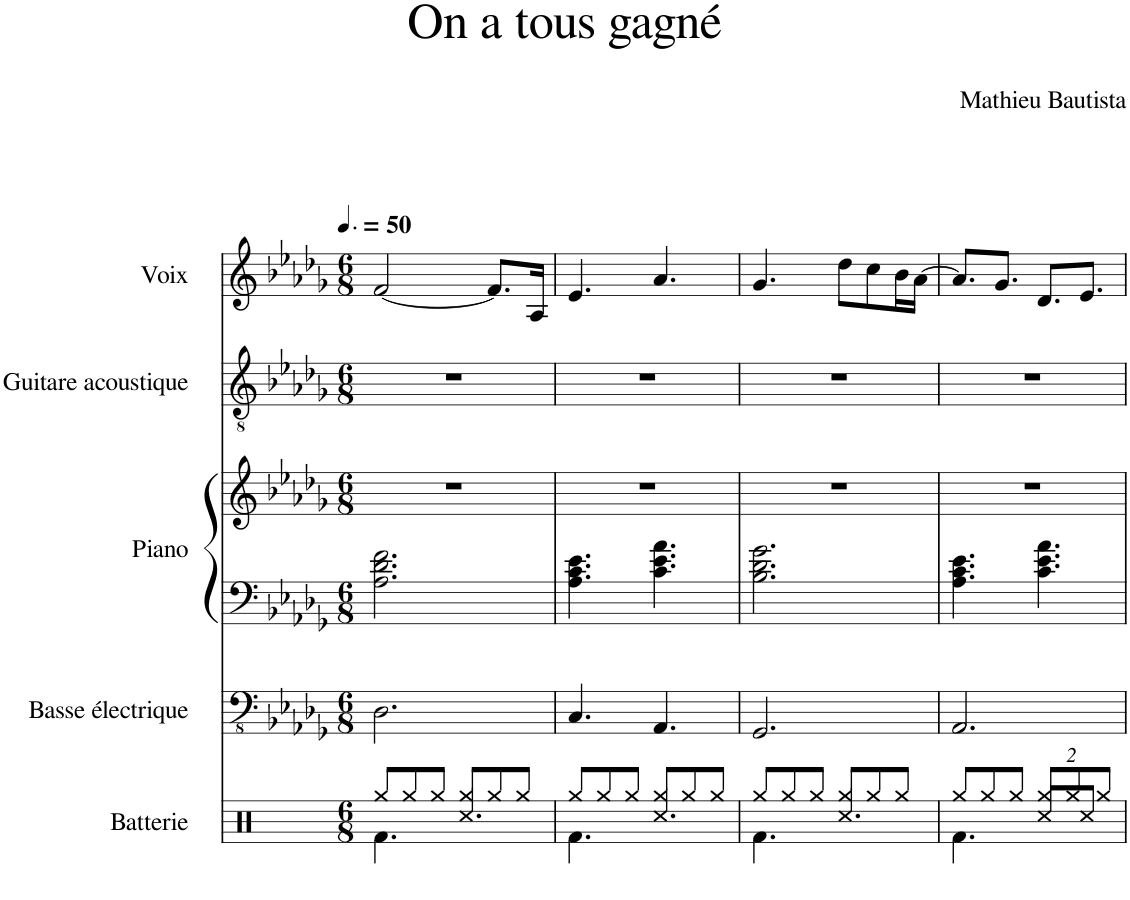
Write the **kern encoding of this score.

**kern	**kern	**kern	**kern	**kern	**kern
*part5	*part4	*part3	*part3	*part2	*part1
*staff6	*staff5	*staff4	*staff3	*staff2	*staff1
*I"Batterie	*I"Basse électrique	*I"Piano	*	*I"Guitare acoustique	*I"Voix
*I'Batt.	*I'B. él.	*I'Pia.	*	*I'Guit.	*I'Vx.
*clefX	*clefFv4	*clefF4	*clefG2	*clefGv2	*clefG2
*k[]	*k[b-e-a-d-g-]	*k[b-e-a-d-g-]	*k[b-e-a-d-g-]	*k[b-e-a-d-g-]	*k[b-e-a-d-g-]
*M6/8	*M6/8	*M6/8	*M6/8	*M6/8	*M6/8
*MM75	*MM75	*MM75	*MM75	*MM75	*MM75
=1	=1	=1	=1	=1	=1
*^	*	*	*	*	*
8Rgg/L	4.Rf\	2.DD-\	2.A-\ 2.d-\ 2.f\	2.r	2.r	[2f/
8Rgg/	.	.	.	.	.	.
8Rgg/J	.	.	.	.	.	.
8Rgg/L	4.Rcc/	.	.	.	.	.
8Rgg/	.	.	.	.	.	8.f/L]
8Rgg/J	.	.	.	.	.	.
.	.	.	.	.	.	16A-/Jk
=2	=2	=2	=2	=2	=2	=2
8Rgg/L	4.Rf\	4.CC/	4.A-\ 4.c\ 4.e-\	2.r	2.r	4.e-/
8Rgg/	.	.	.	.	.	.
8Rgg/J	.	.	.	.	.	.
8Rgg/L	4.Rcc/	4.AAA-/	4.c\ 4.e-\ 4.a-\	.	.	4.a-/
8Rgg/	.	.	.	.	.	.
8Rgg/J	.	.	.	.	.	.
=3	=3	=3	=3	=3	=3	=3
8Rgg/L	4.Rf\	2.GGG-/	2.B-\ 2.d-\ 2.g-\	2.r	2.r	4.g-/
8Rgg/	.	.	.	.	.	.
8Rgg/J	.	.	.	.	.	.
8Rgg/L	4.Rcc/	.	.	.	.	8dd-\L
8Rgg/	.	.	.	.	.	8cc\
8Rgg/J	.	.	.	.	.	16b-\L
.	.	.	.	.	.	[16a-\JJ
=4	=4	=4	=4	=4	=4	=4
8Rgg/L	4.Rf\	2.AAA-/	4.A-\ 4.c\ 4.e-\	2.r	2.r	8.a-/L]
8Rgg/	.	.	.	.	.	.
.	.	.	.	.	.	8.g-/J
8Rgg/J	.	.	.	.	.	.
*	*Xbrackettup	*	*	*	*	*
8Rgg/L	16%3Rcc/L	.	4.c\ 4.e-\ 4.a-\	.	.	8.d-/L
8Rgg/	.	.	.	.	.	.
.	16%3Rcc/J	.	.	.	.	8.e-/J
8Rgg/J	.	.	.	.	.	.
*v	*v	*	*	*	*	*
=	=	=	=	=	=
*-	*-	*-	*-	*-	*-
